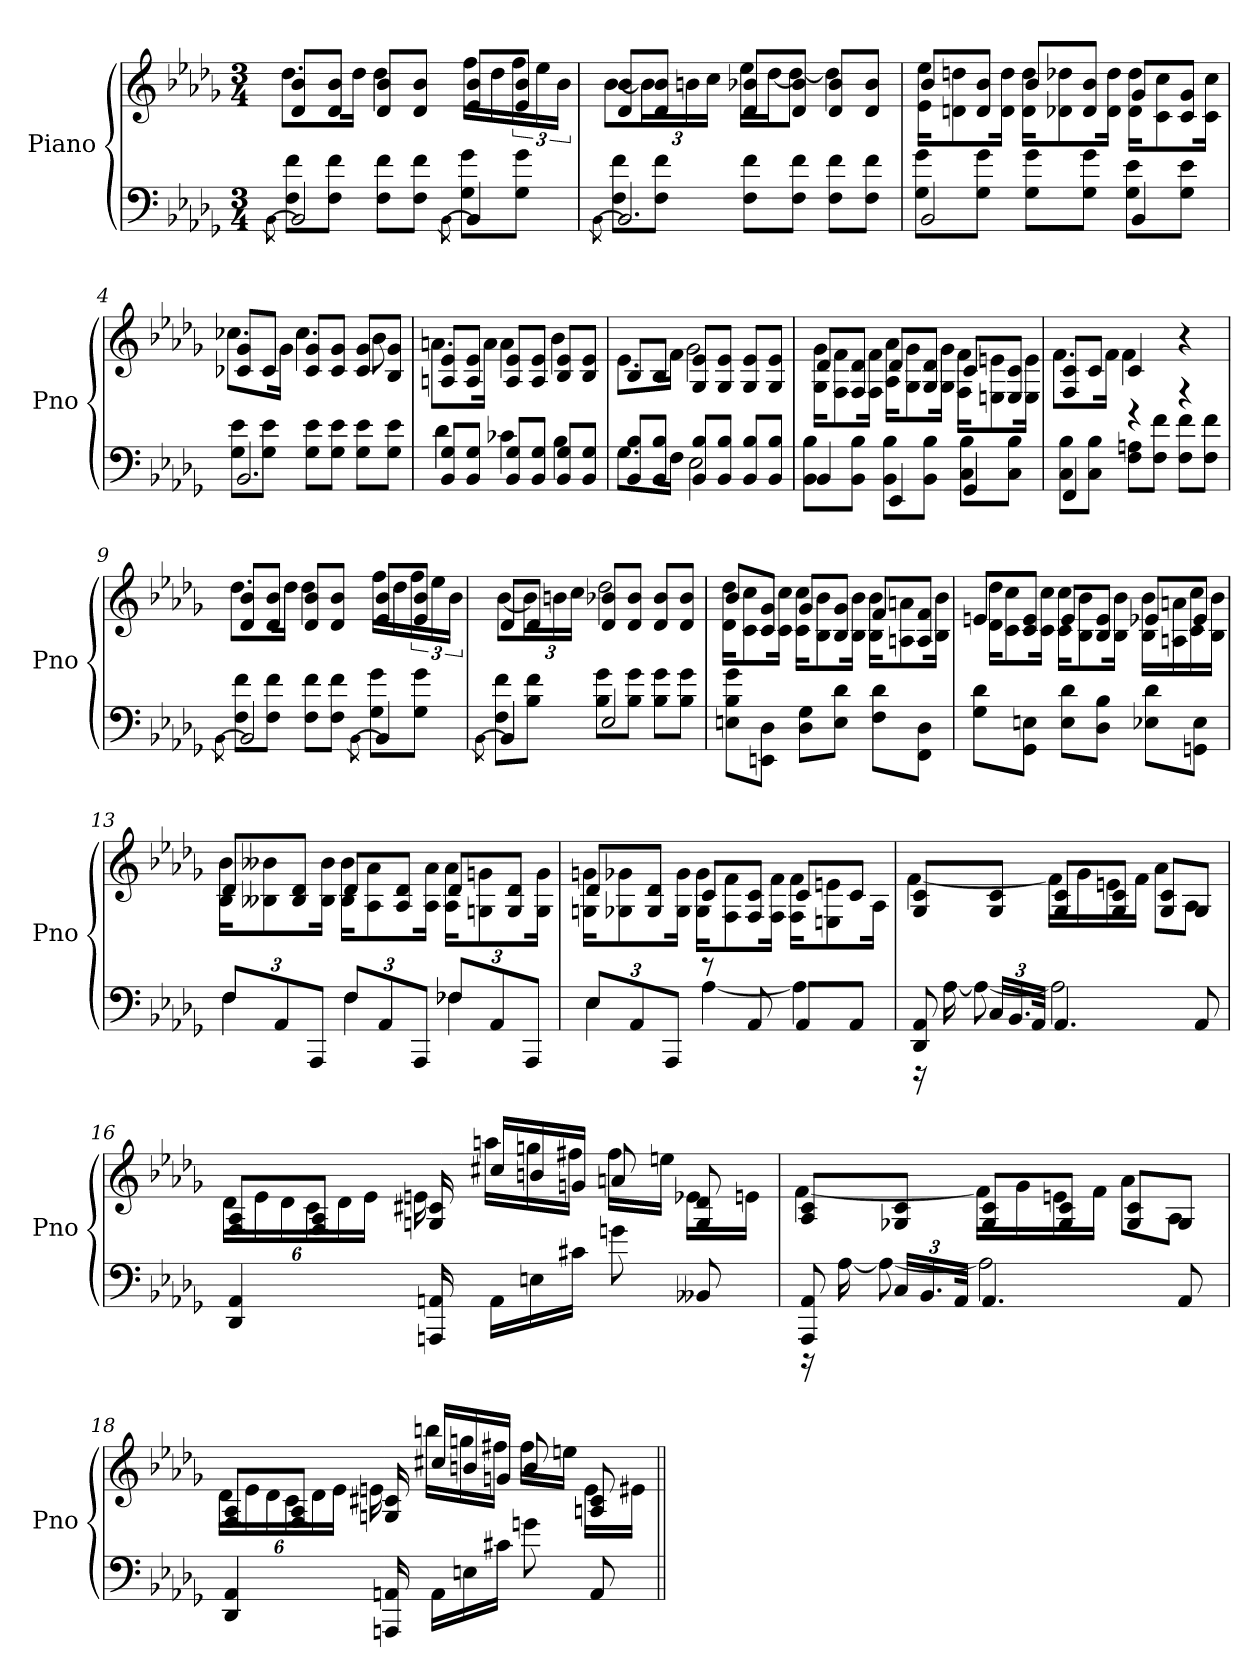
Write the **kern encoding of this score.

**kern	**kern
*part1	*part1
*staff2	*staff1
*I"Piano	*
*I'Pno	*
*clefF4	*clefG2
*k[b-e-a-d-g-]	*k[b-e-a-d-g-]
*b-:	*b-:
*M3/4	*M3/4
=1	=1
[8qBB-\	.
*^	*^
2BB-]	8F 8fL	8d- 8b-L	8.dd-L
.	8F 8fJ	8d- 8b-J	.
.	.	.	16dd-Jk
.	8F 8fL	8d- 8b-L	4dd-
.	8F 8fJ	8d- 8b-J	.
[8qBB-\	.	.	.
4BB-]	8G- 8g-L	8e- 8b-L	16ffLL
.	.	.	16dd-
.	8G- 8g-J	8e- 8b-J	24ff
.	.	.	24ee-
.	.	.	24b-JJ
=2	=2	=2	=2
[8qBB-\	.	.	.
2.BB-]	8F 8fL	8d- 8b-L	[8b-L
.	8F 8fJ	8d- 8b-J	24b-L]
.	.	.	24bn
.	.	.	24ccJJ
.	8F 8fL	8d- 8b-XL	16ee-LL
.	.	.	[16dd-J
.	8F 8fJ	8d- 8b-J	8dd-J_
.	8F 8fL	8d- 8b-L	4dd-]
.	8F 8fJ	8d- 8b-J	.
=3	=3	=3	=3
2BB-	8G- 8g-L	8b-L	16e- 16ee-KL
.	.	.	8dn 8ddn
.	8G- 8g-J	8d 8b-J	.
.	.	.	16d 16ddJk
.	8G- 8g-L	8b-L	16d 16ddKL
.	.	.	8d-X 8dd-X
.	8G- 8g-J	8d- 8b-J	.
.	.	.	16d- 16dd-Jk
4BB-	8G- 8e-L	8g-L	16d- 16dd-KL
.	.	.	8c 8cc
.	8G- 8e-J	8c 8g-J	.
.	.	.	16c 16ccJk
=4	=4	=4	=4
2.BB-	8G- 8e-L	8c-X 8g-L	8.cc-XL
.	8G- 8e-J	8c-J	.
.	.	.	16g-Jk
.	8G- 8e-L	8c- 8g-L	4.cc-
.	8G- 8e-J	8c- 8g-J	.
.	8G- 8e-L	8c- 8g-L	.
.	8G- 8e-J	8B- 8g-J	8b-
=5	=5	=5	=5
8BB- 8G-L	4d-	8An 8e-L	8.anL
8BB- 8G-J	.	8A 8e-J	.
.	.	.	16aJk
8BB- 8G-L	4c-X	8A 8e-L	4a
8BB- 8G-J	.	8A 8e-J	.
8BB- 8G-L	4B-	8B- 8e-L	4b-
8BB- 8G-J	.	8B- 8e-J	.
=6	=6	=6	=6
8BB- 8B-L	8.G-L	8B-L	8.e-L
8BB- 8B-J	.	8B-J	.
.	16FJk	.	16fJk
8BB- 8B-L	2E-	8G- 8e-L	2g-
8BB- 8B-J	.	8G- 8e-J	.
8BB- 8B-L	.	8G- 8e-L	.
8BB- 8B-J	.	8G- 8e-J	.
=7	=7	=7	=7
4BB-	8BB- 8B-L	8d-L	16G- 16g-KL
.	.	.	8F 8f
.	8BB- 8B-J	8F 8d-J	.
.	.	.	16F 16fJk
4EE-	8BB- 8B-L	8d-L	16A- 16a-KL
.	.	.	8G- 8g-
.	8BB- 8B-J	8G- 8d-J	.
.	.	.	16G- 16g-Jk
4GG-	8C 8B-L	8cL	16F 16fKL
.	.	.	8En 8en
.	8C 8B-J	8E 8cJ	.
.	.	.	16E 16eJk
=8	=8	=8	=8
4FF	8C 8B-L	8F 8cL	8.fL
.	8C 8B-J	8cJ	.
.	.	.	16fJk
4r	8F 8AnL	4c	4f
.	8F 8fJ	.	.
4r	8F 8fL	4r	4ryy
.	8F 8fJ	.	.
=9	=9	=9	=9
[8qBB-\	.	.	.
2BB-]	8F 8fL	8d- 8b-L	8.dd-L
.	8F 8fJ	8d- 8b-J	.
.	.	.	16dd-Jk
.	8F 8fL	8d- 8b-L	4dd-
.	8F 8fJ	8d- 8b-J	.
[8qBB-\	.	.	.
4BB-]	8G- 8g-L	8e- 8b-L	16ffLL
.	.	.	16dd-
.	8G- 8g-J	8e- 8b-J	24ff
.	.	.	24ee-
.	.	.	24b-JJ
=10	=10	=10	=10
[8qBB-\	.	.	.
4BB-]	8F 8fL	8d-L	[8b-L
.	8B- 8fJ	8d-J	24b-L]
.	.	.	24bn
.	.	.	24ccJJ
2E-	8B- 8g-L	8d- 8b-XL	2dd-
.	8B- 8g-J	8d- 8b-J	.
.	8B- 8g-L	8d- 8b-L	.
.	8B- 8g-J	8d- 8b-J	.
*v	*v	*	*
=11	=11	=11
8En 8B- 8g-L	8b-L	16d- 16dd-KL
.	.	8c 8cc
8EEn 8D-J	8c 8g-J	.
.	.	16c 16ccJk
8D- 8G-L	8g-L	16c 16ccKL
.	.	8B- 8b-
8E 8d-J	8B- 8g-J	.
.	.	16B- 16b-Jk
8F 8d-L	8fL	16B- 16b-KL
.	.	8An 8an
8FF 8D-J	8A 8fJ	.
.	.	16B- 16b-Jk
=12	=12	=12
8G- 8d-L	8enL	16d- 16dd-KL
.	.	8c 8cc
8GG- 8EnJ	8c 8eJ	.
.	.	16c 16ccJk
8E 8d-L	8eL	16c 16ccKL
.	.	8B- 8b-
8D- 8B-J	8B- 8eJ	.
.	.	16B- 16b-Jk
8E-X 8d-L	8e-XL	16B- 16b-LL
.	.	16An 16an
8GGn 8E-J	8e-J	16c 16cc
.	.	16B- 16b-JJ
=13	=13	=13
*^	*	*
12FL	4F	8d-L	16B- 16b-KL
.	.	.	8B--X 8b--X
12AA-	.	.	.
.	.	8B-- 8d-J	.
12AAA-J	.	.	.
.	.	.	16B-- 16b--Jk
12FL	4F	8d-L	16B-- 16b--KL
.	.	.	8A- 8a-
12AA-	.	.	.
.	.	8A- 8d-J	.
12AAA-J	.	.	.
.	.	.	16A- 16a-Jk
12F-XL	4F-X	8d-L	16A- 16a-KL
.	.	.	8Gn 8gn
12AA-	.	.	.
.	.	8G 8d-J	.
12AAA-J	.	.	.
.	.	.	16G 16gJk
=14	=14	=14	=14
12E-L	4E-	8d-L	16Gn 16gnKL
.	.	.	8G-X 8g-X
12AA-	.	.	.
.	.	8G- 8d-J	.
12AAA-J	.	.	.
.	.	.	16G- 16g-Jk
8r	[4A-	8cL	16G- 16g-KL
.	.	.	8F 8f
8AA-	.	8F 8cJ	.
.	.	.	16F 16fJk
8AA-L	4A-]	8cL	16F 16fKL
.	.	.	8En 8en
8AA-J	.	8cJ	.
.	.	.	16A-Jk
=15	=15	=15	=15
8DD- 8AA-	16r	8G- 8cL	[4f
.	[16A-	.	.
24CLL	8A-_	8G- 8cJ	.
24.BB-	.	.	.
48AA-JJk	.	.	.
4.AA-	2A-]	8G- 8cL	16fLL]
.	.	.	16g-
.	.	8G- 8cJ	16en
.	.	.	16fJJ
.	.	8G- 8cL	8a-L
8AA-	.	8G-J	8A-J
*v	*v	*	*
=16	=16	=16
4DD- 4AA-	8F 8A-L	24d-LL
.	.	24e-
.	.	24d-
.	8F 8A-J	24c
.	.	24d-
.	.	24e-JJ
16AAAn 16AAn	16Gn 16c#X	16en
16AALL	16cc#XLL	16aanLL
16En	16bn	16ggn
16c#XJJ	16gnJJ	16ff#XJJ
8gn	8an	16ff#LL
.	.	16eenJJ
8BB--X	8G 8d-	16e-XLL
.	.	16enJJ
=17	=17	=17
*^	*	*
8AAA- 8AA-	16r	8A- 8cL	[4f
.	[16A-	.	.
24CLL	8A-_	8G-X 8cJ	.
24.BB-	.	.	.
48AA-JJk	.	.	.
4.AA-	2A-]	8G- 8cL	16fLL]
.	.	.	16g-
.	.	8G- 8cJ	16en
.	.	.	16fJJ
.	.	8G- 8cL	8a-L
8AA-	.	8G-J	8A-J
*v	*v	*	*
=18	=18	=18
4DD- 4AA-	8F 8A-L	24d-LL
.	.	24e-
.	.	24d-
.	8F 8A-J	24c
.	.	24d-
.	.	24e-JJ
16AAAn 16AAn	16Gn 16c#X	16en
16AALL	16cc#XLL	16bbnLL
16En	16bn	16ggn
16c#XJJ	16gnJJ	16ff#XJJ
8gn	8b	16ff#LL
.	.	16eenJJ
8AA	8An 8c#	16eLL
.	.	16e#XJJ
*	*v	*v
=||	=||
*-	*-
